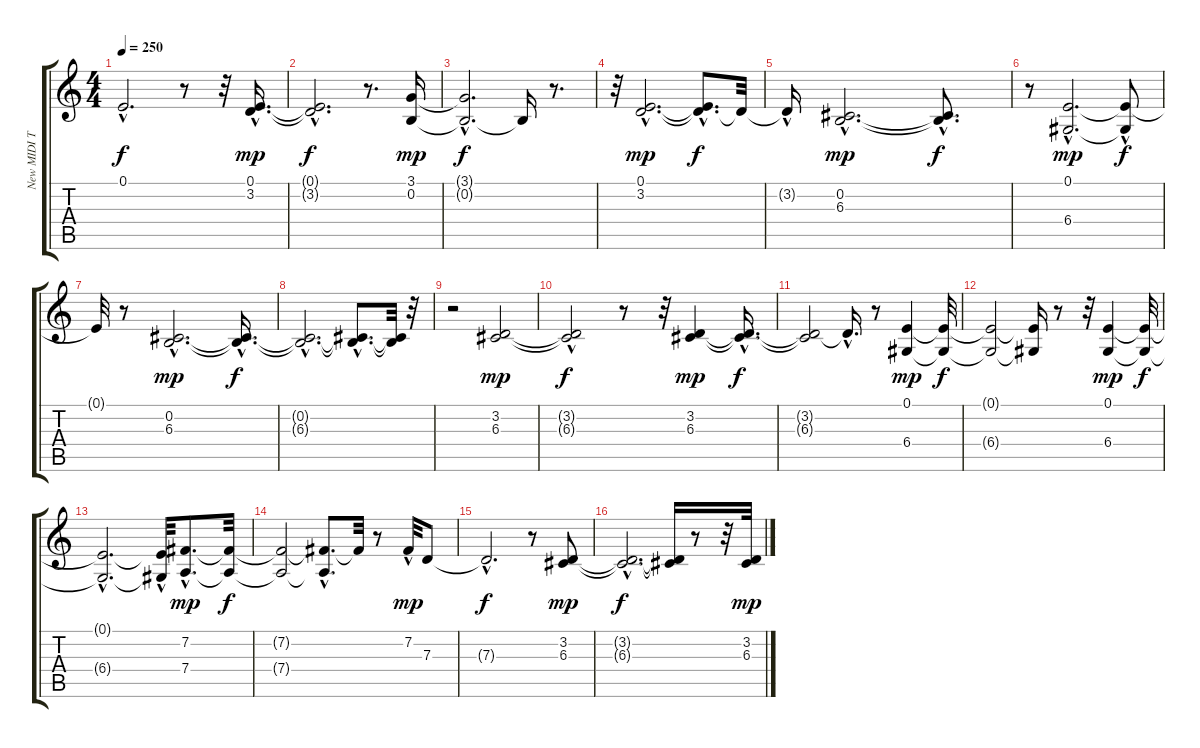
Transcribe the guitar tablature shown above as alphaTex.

\track ("New MIDI Track" "New MIDI T") {instrument clavinet}
\staff {score tabs}
\tuning (E4 B3 G3 D3 A2 E2) {hide}
\ts (4 4)
\tempo 250
\clef g2
\ks c
0.1{hac t}.2{d dy f} r.8 r.32 (0.1{hac} 3.2{hac}).16{d dy mp} |
(0.1{hac t} 3.2{t}).2{d dy f} r.8{d} (3.1 0.2).16{dy mp} |
(3.1{hac t} 0.2{hac t}).2{d dy f} 0.2{t}.16 r.8{d} |
r.32 (0.1{hac} 3.2{hac}).2{d dy mp} (0.1{t} 3.2{hac t}).8{d dy f} 3.2{t}.32 |
3.2{hac t}.16 (0.2{hac} 6.3{hac}).2{d dy mp} (0.2{hac t} 6.3{t}).8{d dy f} |
r.8 (0.1{hac} 6.4{hac}).2{d dy mp} (0.1{t} 6.4{hac t}).8{dy f} |
0.1{t}.32 r.8 (0.2{hac} 6.3{hac}).2{d dy mp} (0.2{hac t} 6.3{hac t}).16{d dy f} |
(0.2{hac t} 6.3{hac t}).2{d} (0.2{hac t} 6.3{hac t}).8{d} (0.2{t} 6.3{t}).32 r.32 |
r.2 (3.2 6.3).2{dy mp} |
(3.2{t} 6.3{hac t}).2{dy f} r.8 r.32 (3.2 6.3).4{dy mp} (3.2{hac t} 6.3{hac t}).16{d dy f} |
(3.2{t} 6.3{t}).2 3.2{hac t}.16{d} r.8 (0.1 6.4).4{dy mp} (0.1{t} 6.4{t}).32{dy f} |
(0.1{t} 6.4{t}).2 (0.1{t} 6.4{t}).16 r.8 r.32 (0.1 6.4).4{dy mp} (0.1{t} 6.4{t}).32{dy f} |
(0.1{hac t} 6.4{hac t}).2{d} (0.1{hac t} 6.4{hac t}).32 (7.2{hac} 7.4{hac}).8{d dy mp} (7.2{t} 7.4{t}).32{dy f} |
(7.2{t} 7.4{t}).2 (7.2{hac t} 7.4{hac t}).8{d} 7.2{t}.32 r.8 7.2{hac}.32{dy mp} 7.3.8 |
7.3{hac t}.2{d dy f} r.8 (3.2 6.3).8{dy mp} |
(3.2{hac t} 6.3{hac t}).2{d dy f} (3.2{t} 6.3{t}).16 r.8 r.32 (3.2 6.3).32{dy mp}
